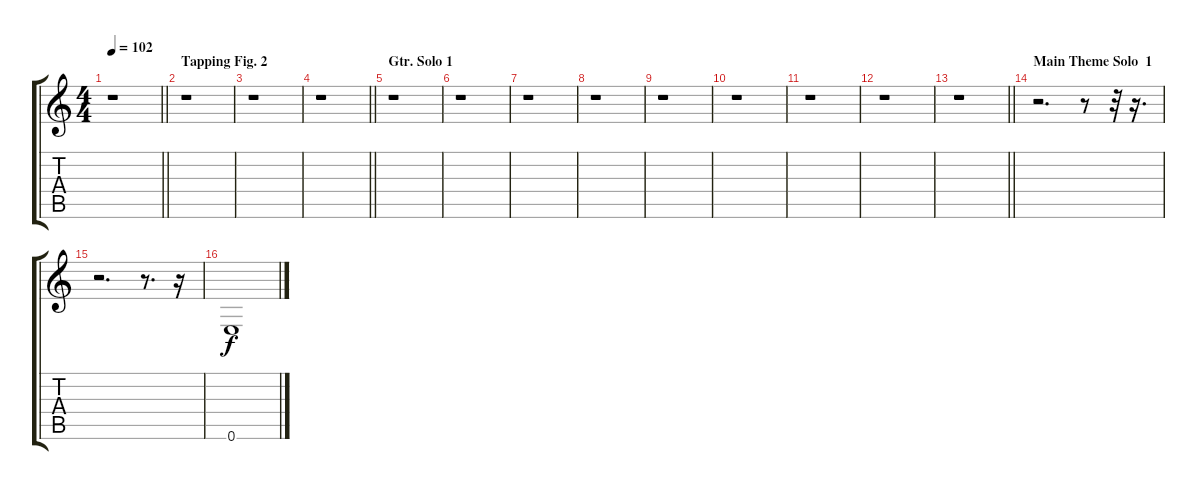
\track "" {instrument acousticbass}
\staff {score tabs}
\tuning (E4 B3 G3 D3 A2 E2) {hide}
\ts (4 4)
\tempo 102
\clef g2
\barLineRight lightlight
\ks c
r.1{dy mf} |
\section ("" "Tapping Fig. 2")
r.1 |
r.1 |
\barLineRight lightlight
r.1 |
\section ("" "Gtr. Solo 1")
r.1 |
r.1 |
r.1 |
r.1 |
r.1 |
r.1 |
r.1 |
r.1 |
\barLineRight lightlight
r.1 |
\section ("" "Main Theme Solo  1")
r.2{d} r.8 r.32 r.16{d} |
r.2{d} r.8{d} r.16 |
0.6.1{dy f}
